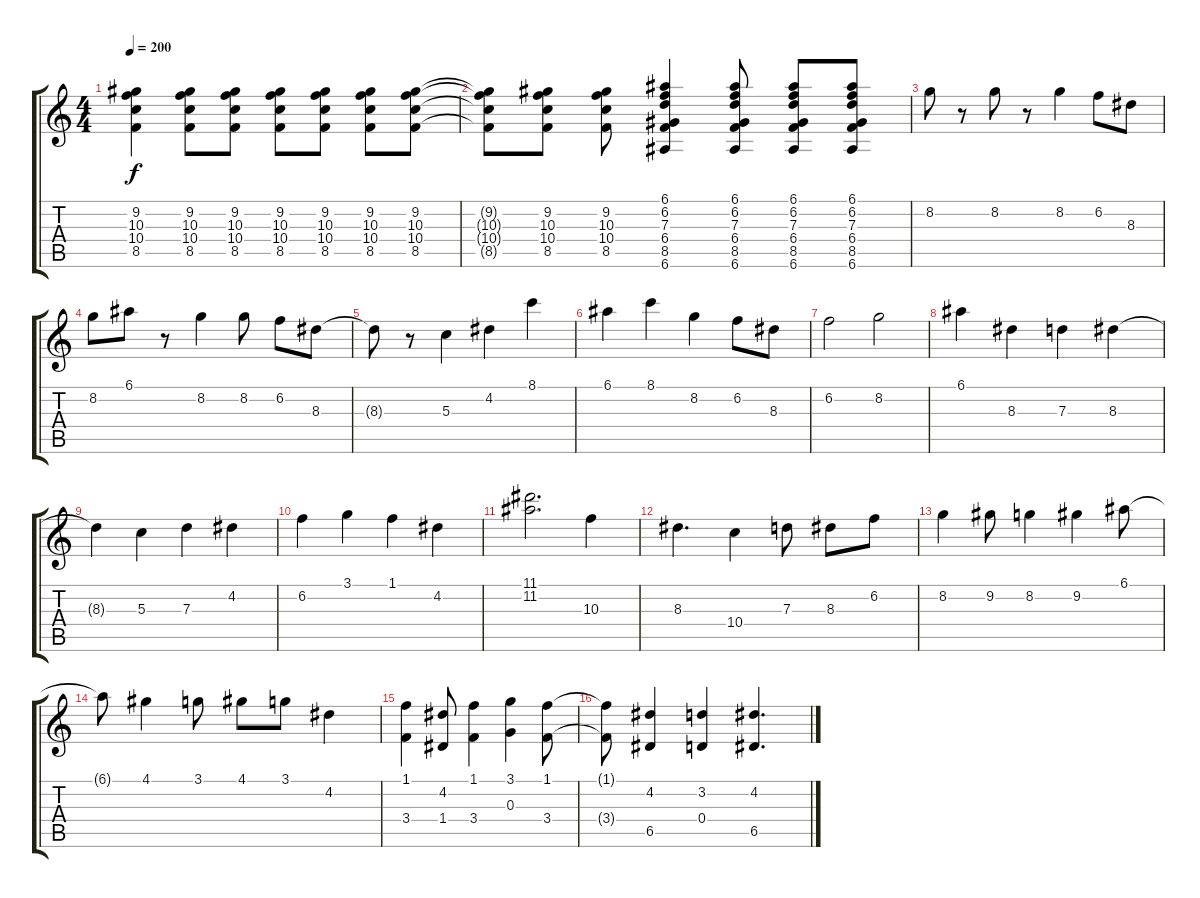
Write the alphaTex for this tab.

\track "" {instrument acousticguitarsteel}
\staff {score tabs}
\tuning (E4 B3 G3 D3 A2 E2) {hide}
\ts (4 4)
\tempo 200
\clef g2
\ks c
(9.2 10.3 10.4 8.5).4{dy f} (9.2 10.3 10.4 8.5).8 (9.2 10.3 10.4 8.5).8 (9.2 10.3 10.4 8.5).8 (9.2 10.3 10.4 8.5).8 (9.2 10.3 10.4 8.5).8 (9.2 10.3 10.4 8.5).8 |
(9.2{t} 10.3{t} 10.4{t} 8.5{t}).8 (9.2 10.3 10.4 8.5).8 (9.2 10.3 10.4 8.5).8 (6.1 6.2 7.3 6.4 8.5 6.6).4 (6.1 6.2 7.3 6.4 8.5 6.6).8 (6.1 6.2 7.3 6.4 8.5 6.6).8 (6.1 6.2 7.3 6.4 8.5 6.6).8 |
8.2.8 r.8 8.2.8 r.8 8.2.4 6.2.8 8.3.8 |
8.2.8 6.1.8 r.8 8.2.4 8.2.8 6.2.8 8.3.8 |
8.3{t}.8 r.8 5.3.4 4.2.4 8.1.4 |
6.1.4 8.1.4 8.2.4 6.2.8 8.3.8 |
6.2.2 8.2.2 |
6.1.4 8.3.4 7.3.4 8.3.4 |
8.3{t}.4 5.3.4 7.3.4 4.2.4 |
6.2.4 3.1.4 1.1.4 4.2.4 |
(11.1 11.2).2{d} 10.3.4 |
8.3.4{d} 10.4.4 7.3.8 8.3.8 6.2.8 |
8.2.4 9.2.8 8.2.4 9.2.4 6.1.8 |
6.1{t}.8 4.1.4 3.1.8 4.1.8 3.1.8 4.2.4 |
(1.1 3.4).4 (4.2 1.4).8 (1.1 3.4).4 (3.1 0.3).4 (1.1 3.4).8 |
(1.1{t} 3.4{t}).8 (4.2 6.5).4 (3.2 0.4).4 (4.2 6.5).4{d}
